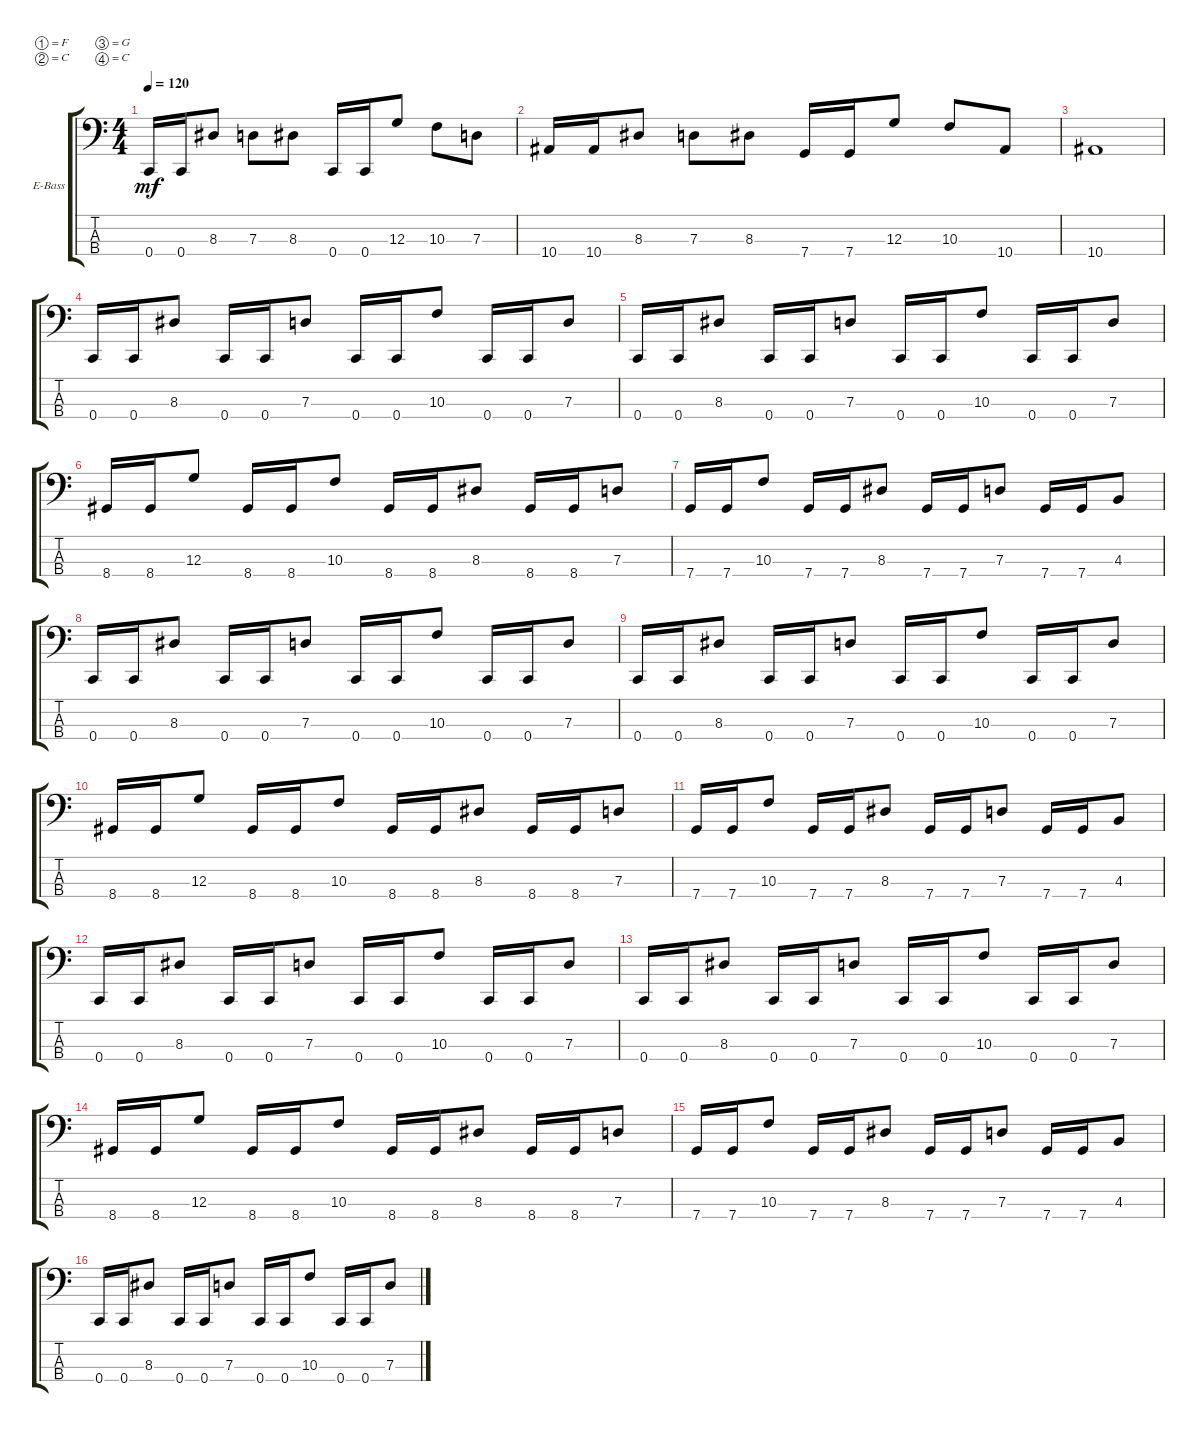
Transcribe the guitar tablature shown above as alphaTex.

\defaultSystemsLayout 4
\bracketExtendMode groupsimilarinstruments
\firstSystemTrackNameOrientation horizontal
\otherSystemsTrackNameOrientation horizontal
\track ("Electric Bass" "E-Bass") {instrument electricbassfinger}
\staff {score tabs}
\tuning (F2 C2 G1 C1)
\ts (4 4)
\tempo 120
\clef f4
\ks c
0.4.16{dy mf} 0.4.16 8.3.8 7.3.8 8.3.8 0.4.16 0.4.16 12.3.8 10.3.8 7.3.8 |
10.4.16 10.4.16 8.3.8 7.3.8 8.3.8 7.4.16 7.4.16 12.3.8 10.3.8 10.4.8 |
10.4.1 |
0.4.16 0.4.16 8.3.8 0.4.16 0.4.16 7.3.8 0.4.16 0.4.16 10.3.8 0.4.16 0.4.16 7.3.8 |
0.4.16 0.4.16 8.3.8 0.4.16 0.4.16 7.3.8 0.4.16 0.4.16 10.3.8 0.4.16 0.4.16 7.3.8 |
8.4.16 8.4.16 12.3.8 8.4.16 8.4.16 10.3.8 8.4.16 8.4.16 8.3.8 8.4.16 8.4.16 7.3.8 |
7.4.16 7.4.16 10.3.8 7.4.16 7.4.16 8.3.8 7.4.16 7.4.16 7.3.8 7.4.16 7.4.16 4.3.8 |
0.4.16 0.4.16 8.3.8 0.4.16 0.4.16 7.3.8 0.4.16 0.4.16 10.3.8 0.4.16 0.4.16 7.3.8 |
0.4.16 0.4.16 8.3.8 0.4.16 0.4.16 7.3.8 0.4.16 0.4.16 10.3.8 0.4.16 0.4.16 7.3.8 |
8.4.16 8.4.16 12.3.8 8.4.16 8.4.16 10.3.8 8.4.16 8.4.16 8.3.8 8.4.16 8.4.16 7.3.8 |
7.4.16 7.4.16 10.3.8 7.4.16 7.4.16 8.3.8 7.4.16 7.4.16 7.3.8 7.4.16 7.4.16 4.3.8 |
0.4.16 0.4.16 8.3.8 0.4.16 0.4.16 7.3.8 0.4.16 0.4.16 10.3.8 0.4.16 0.4.16 7.3.8 |
0.4.16 0.4.16 8.3.8 0.4.16 0.4.16 7.3.8 0.4.16 0.4.16 10.3.8 0.4.16 0.4.16 7.3.8 |
8.4.16 8.4.16 12.3.8 8.4.16 8.4.16 10.3.8 8.4.16 8.4.16 8.3.8 8.4.16 8.4.16 7.3.8 |
7.4.16 7.4.16 10.3.8 7.4.16 7.4.16 8.3.8 7.4.16 7.4.16 7.3.8 7.4.16 7.4.16 4.3.8 |
0.4.16 0.4.16 8.3.8 0.4.16 0.4.16 7.3.8 0.4.16 0.4.16 10.3.8 0.4.16 0.4.16 7.3.8
